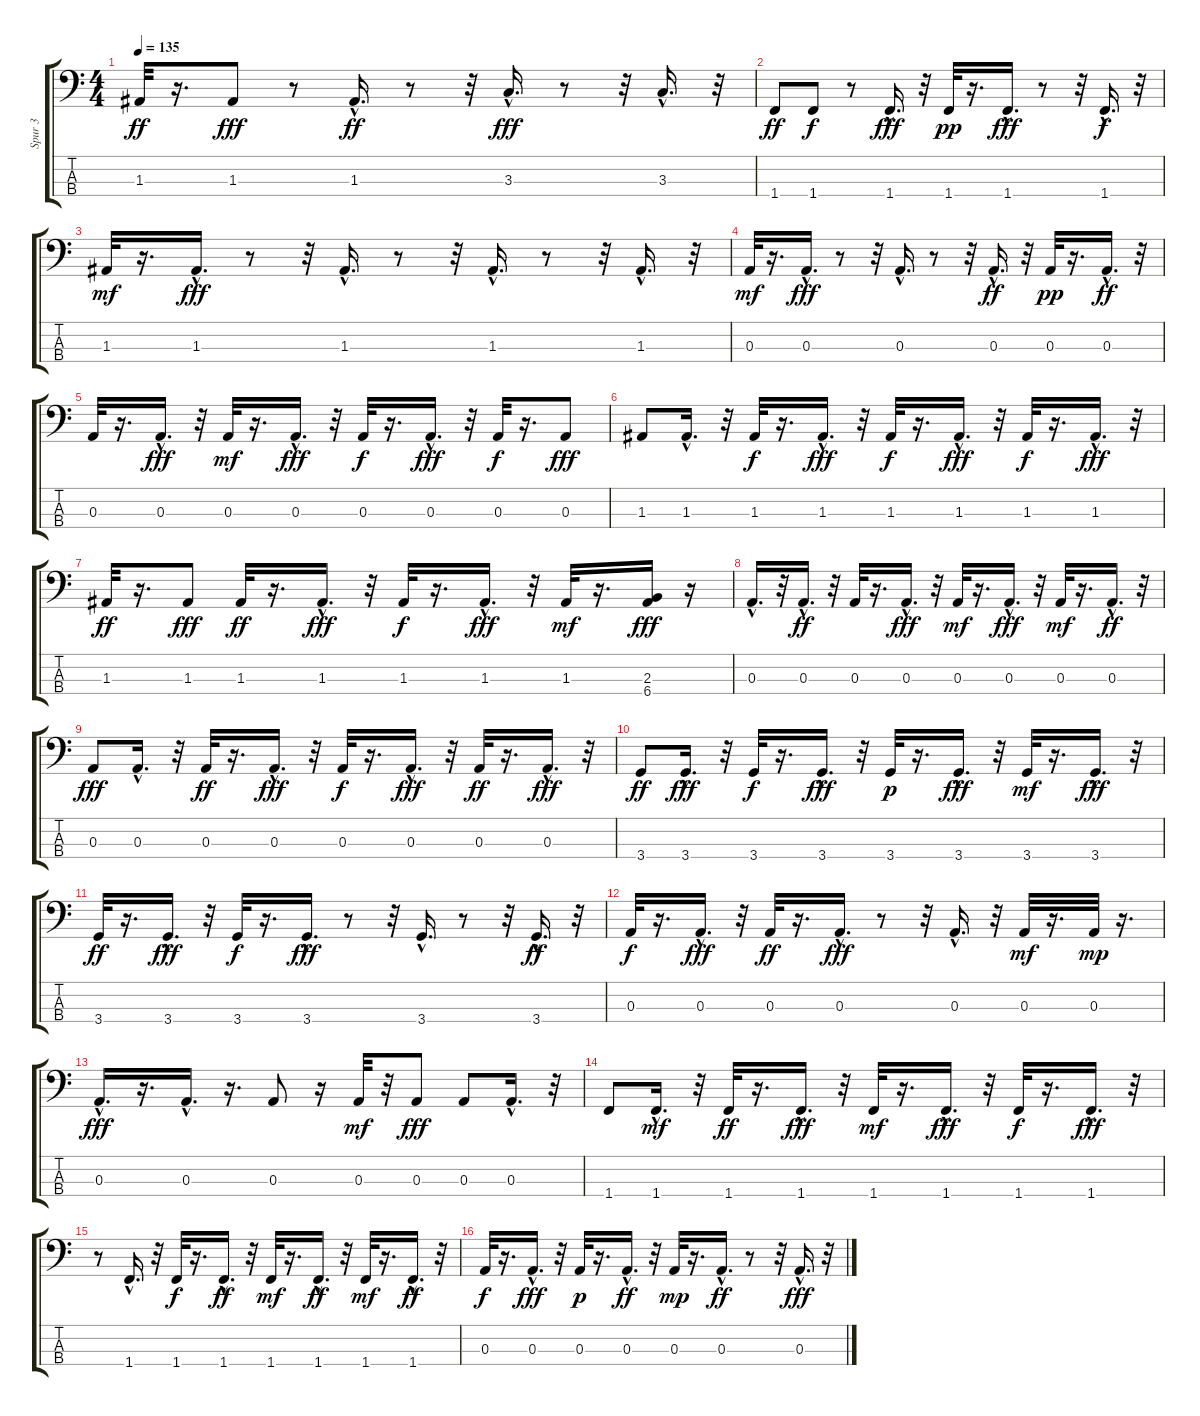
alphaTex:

\track ("Spur 3" "Spur 3") {instrument synthbass1}
\staff {score tabs}
\tuning (G2 D2 A1 E1) {hide}
\ts (4 4)
\tempo 135
\clef f4
\ks c
1.3.32{dy ff} r.16{d} 1.3.8{dy fff} r.8 1.3{hac}.16{d dy ff} r.8 r.32 3.3{hac}.16{d dy fff} r.8 r.32 3.3{hac}.16{d} r.32 |
1.4.8{dy ff} 1.4.8{dy f} r.8 1.4{hac}.16{d dy fff} r.32 1.4.32{dy pp} r.16{d} 1.4{hac}.16{d dy fff} r.8 r.32 1.4{hac}.16{d dy f} r.32 |
1.3.32{dy mf} r.16{d} 1.3{hac}.16{d dy fff} r.8 r.32 1.3{hac}.16{d} r.8 r.32 1.3{hac}.16{d} r.8 r.32 1.3{hac}.16{d} r.32 |
0.3.32{dy mf} r.16{d} 0.3{hac}.16{d dy fff} r.8 r.32 0.3{hac}.16{d} r.8 r.32 0.3{hac}.16{d dy ff} r.32 0.3.32{dy pp} r.16{d} 0.3{hac}.16{d dy ff} r.32 |
0.3.32 r.16{d} 0.3{hac}.16{d dy fff} r.32 0.3.32{dy mf} r.16{d} 0.3{hac}.16{d dy fff} r.32 0.3.32{dy f} r.16{d} 0.3{hac}.16{d dy fff} r.32 0.3.32{dy f} r.16{d} 0.3.8{dy fff} |
1.3.8 1.3{hac}.16{d} r.32 1.3.32{dy f} r.16{d} 1.3{hac}.16{d dy fff} r.32 1.3.32{dy f} r.16{d} 1.3{hac}.16{d dy fff} r.32 1.3.32{dy f} r.16{d} 1.3{hac}.16{d dy fff} r.32 |
1.3.32{dy ff} r.16{d} 1.3.8{dy fff} 1.3.32{dy ff} r.16{d} 1.3{hac}.16{d dy fff} r.32 1.3.32{dy f} r.16{d} 1.3{hac}.16{d dy fff} r.32 1.3.32{dy mf} r.16{d} (2.3 6.4).16{dy fff} r.16 |
0.3{hac}.16{d} r.32 0.3{hac}.16{d dy ff} r.32 0.3.32 r.16{d} 0.3{hac}.16{d dy fff} r.32 0.3.32{dy mf} r.16{d} 0.3{hac}.16{d dy fff} r.32 0.3.32{dy mf} r.16{d} 0.3{hac}.16{d dy ff} r.32 |
0.3.8{dy fff} 0.3{hac}.16{d} r.32 0.3.32{dy ff} r.16{d} 0.3{hac}.16{d dy fff} r.32 0.3.32{dy f} r.16{d} 0.3{hac}.16{d dy fff} r.32 0.3.32{dy ff} r.16{d} 0.3{hac}.16{d dy fff} r.32 |
3.4.8{dy ff} 3.4{hac}.16{d dy fff} r.32 3.4.32{dy f} r.16{d} 3.4{hac}.16{d dy fff} r.32 3.4.32{dy p} r.16{d} 3.4{hac}.16{d dy fff} r.32 3.4.32{dy mf} r.16{d} 3.4{hac}.16{d dy fff} r.32 |
3.4.32{dy ff} r.16{d} 3.4{hac}.16{d dy fff} r.32 3.4.32{dy f} r.16{d} 3.4{hac}.16{d dy fff} r.8 r.32 3.4{hac}.16{d} r.8 r.32 3.4{hac}.16{d dy ff} r.32 |
0.3.32{dy f} r.16{d} 0.3{hac}.16{d dy fff} r.32 0.3.32{dy ff} r.16{d} 0.3{hac}.16{d dy fff} r.8 r.32 0.3{hac}.16{d} r.32 0.3.32{dy mf} r.16{d} 0.3.32{dy mp} r.16{d} |
0.3{hac}.16{d dy fff} r.16{d} 0.3{hac}.16{d} r.16{d} 0.3.8 r.16 0.3.32{dy mf} r.32 0.3.8{dy fff} 0.3.8 0.3{hac}.16{d} r.32 |
1.4.8 1.4{hac}.16{d dy mf} r.32 1.4.32{dy ff} r.16{d} 1.4{hac}.16{d dy fff} r.32 1.4.32{dy mf} r.16{d} 1.4{hac}.16{d dy fff} r.32 1.4.32{dy f} r.16{d} 1.4{hac}.16{d dy fff} r.32 |
r.8 1.4{hac}.16{d} r.32 1.4.32{dy f} r.16{d} 1.4{hac}.16{d dy ff} r.32 1.4.32{dy mf} r.16{d} 1.4{hac}.16{d dy ff} r.32 1.4.32{dy mf} r.16{d} 1.4{hac}.16{d dy ff} r.32 |
0.3.32{dy f} r.16{d} 0.3{hac}.16{d dy fff} r.32 0.3.32{dy p} r.16{d} 0.3{hac}.16{d dy ff} r.32 0.3.32{dy mp} r.16{d} 0.3{hac}.16{d dy ff} r.8 r.32 0.3{hac}.16{d dy fff} r.32
